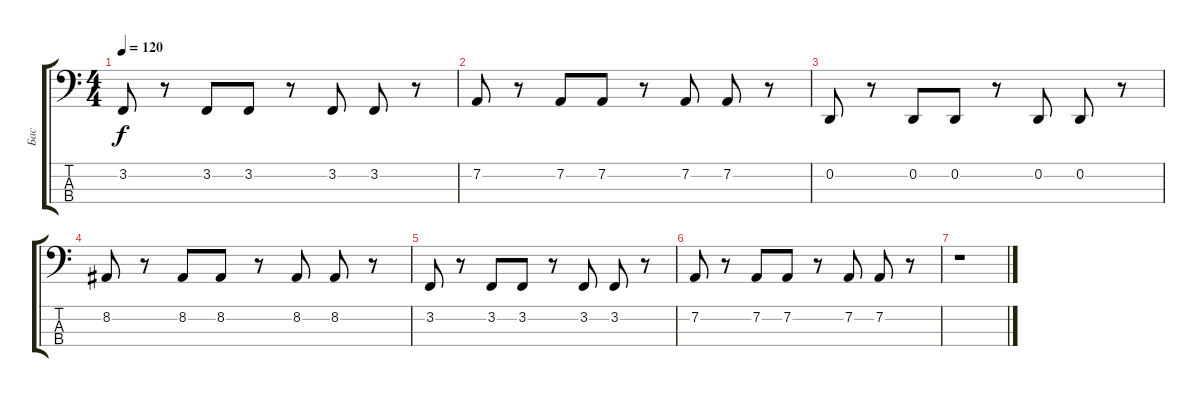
\track ("Бас" "Бас") {instrument lead2sawtooth}
\staff {score tabs}
\tuning (G2 D2 A1 E1) {hide}
\ts (4 4)
\tempo 120
\clef f4
\ks c
3.2.8{dy f} r.8 3.2.8 3.2.8 r.8 3.2.8 3.2.8 r.8 |
7.2.8 r.8 7.2.8 7.2.8 r.8 7.2.8 7.2.8 r.8 |
0.2.8 r.8 0.2.8 0.2.8 r.8 0.2.8 0.2.8 r.8 |
8.2.8 r.8 8.2.8 8.2.8 r.8 8.2.8 8.2.8 r.8 |
3.2.8 r.8 3.2.8 3.2.8 r.8 3.2.8 3.2.8 r.8 |
7.2.8 r.8 7.2.8 7.2.8 r.8 7.2.8 7.2.8 r.8 |
r.1
